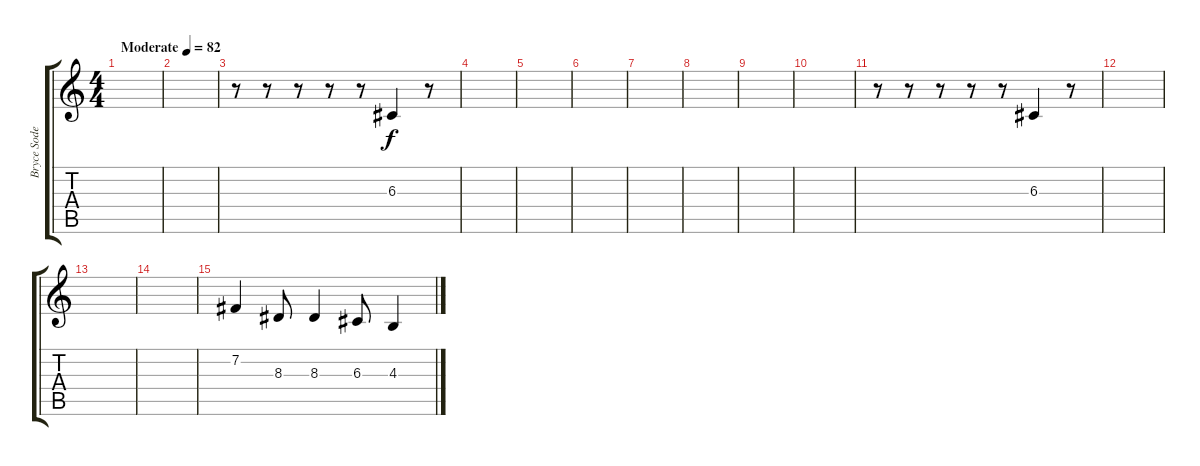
\track ("Bryce Soderberg [Voice 2]" "Bryce Sode") {instrument lead3calliope}
\staff {score tabs}
\tuning (E4 B3 G3 D3 A2 E2) {hide}
\ts (4 4)
\tempo (82 "Moderate")
\clef g2
\ks c
|
|
r.8 r.8 r.8 r.8 r.8 6.3.4 r.8 |
|
|
|
|
|
|
|
r.8 r.8 r.8 r.8 r.8 6.3.4 r.8 |
|
|
|
7.2.4 8.3.8 8.3.4 6.3.8 4.3.4
